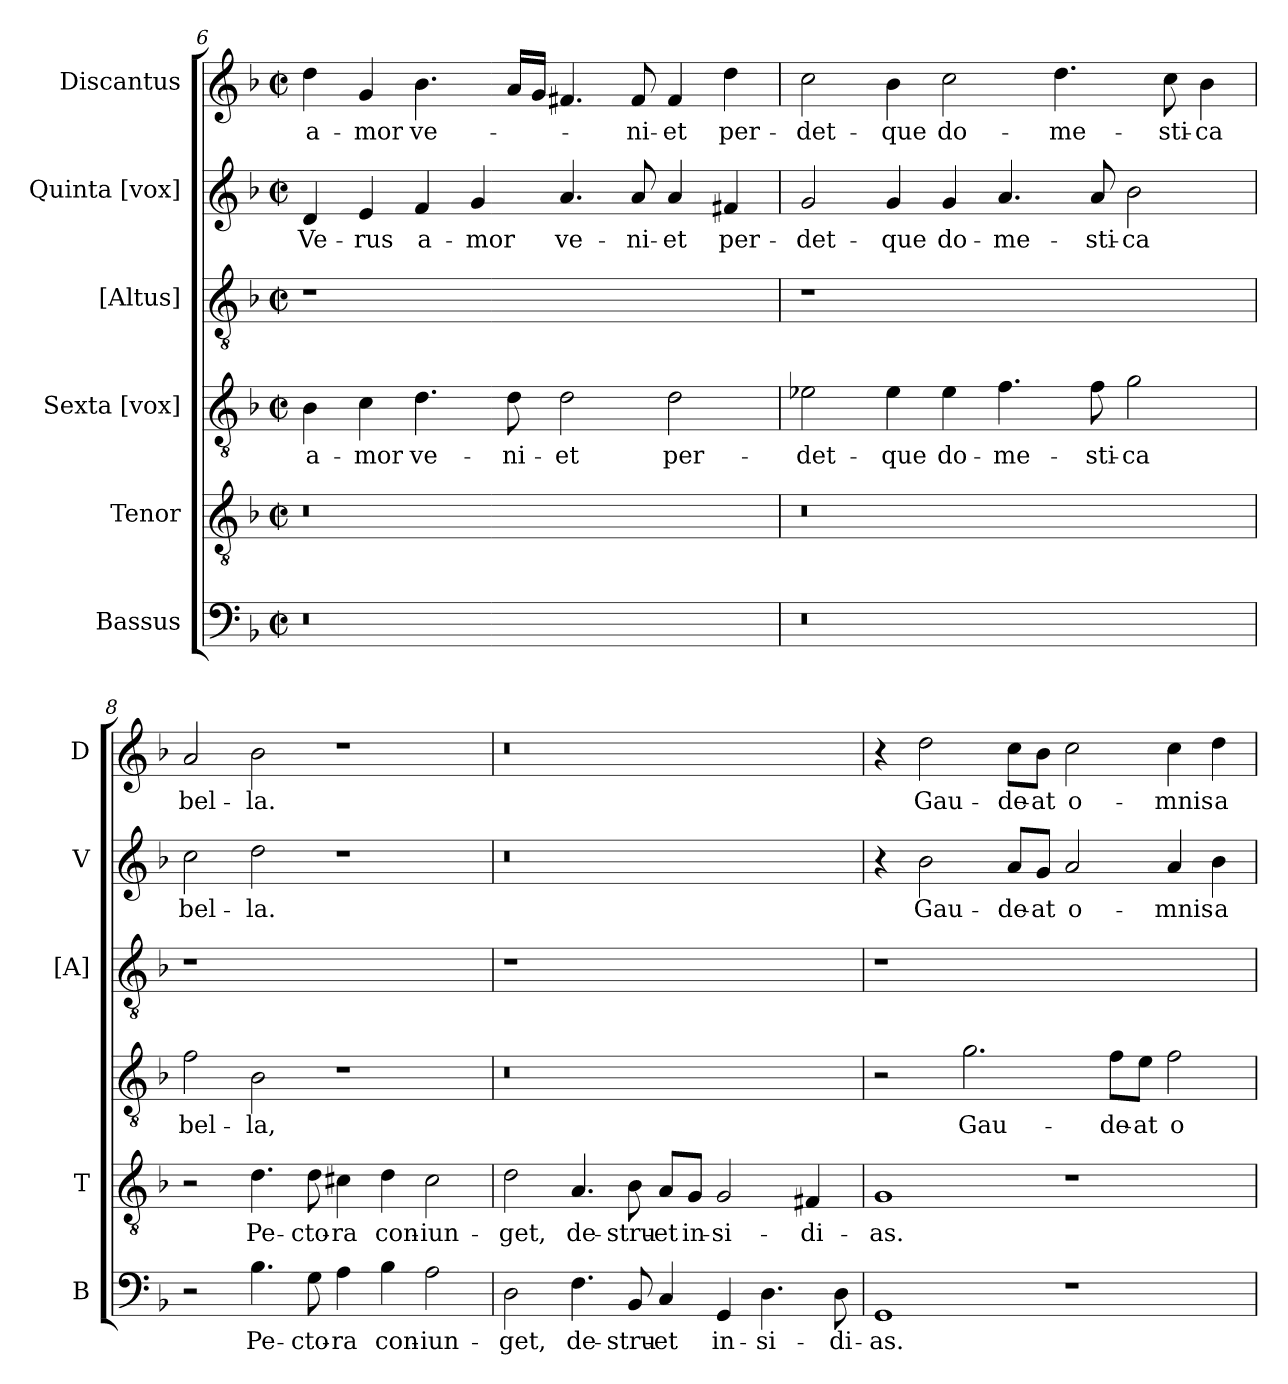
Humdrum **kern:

**kern	**text	**kern	**text	**kern	**text	**kern	**kern	**text	**kern	**text
*part6	*part6	*part5	*part5	*part4	*part4	*part3	*part2	*part2	*part1	*part1
*staff6	*staff6	*staff5	*staff5	*staff4	*staff4	*staff3	*staff2	*staff2	*staff1	*staff1
*I"Bassus	*	*I"Tenor	*	*I"Sexta [vox]	*	*I"[Altus]	*I"Quinta [vox]	*	*I"Discantus	*
*I'B	*	*I'T	*	*	*	*I'[A]	*I'V	*	*I'D	*
*clefF4	*	*clefGv2	*	*clefGv2	*	*clefGv2	*clefG2	*	*clefG2	*
*k[b-]	*	*k[b-]	*	*k[b-]	*	*k[b-]	*k[b-]	*	*k[b-]	*
*d:	*	*d:	*	*d:	*	*d:	*d:	*	*d:	*
*M2/2	*	*M2/2	*	*M2/2	*	*M2/2	*M2/2	*	*M2/2	*
*met(c|)	*	*met(c|)	*	*met(c|)	*	*met(c|)	*met(c|)	*	*met(c|)	*
=6	=6	=6	=6	=6	=6	=6	=6	=6	=6	=6
0r	.	0r	.	4B-\	a-	1r	4d/	Ve-	4dd\	a-
.	.	.	.	4c\	-mor	.	4e/	-rus	4g/	-mor
.	.	.	.	4.d\	ve-	.	4f/	a-	4.b-\	ve-
.	.	.	.	.	.	.	4g/	-mor	.	.
.	.	.	.	8d\	-ni-	.	.	.	16a/LL	.
.	.	.	.	.	.	.	.	.	16g/JJ	.
.	.	.	.	2d\	-et	1ryy	4.a/	ve-	4.f#X/	.
.	.	.	.	.	.	.	8a/	-ni-	8f#/	-ni-
.	.	.	.	2d\	per-	.	4a/	-et	4f#/	-et
.	.	.	.	.	.	.	4f#X/	per-	4dd\	per-
!!LO:PB:g=z
=7	=7	=7	=7	=7	=7	=7	=7	=7	=7	=7
0r	.	0r	.	2e-X\	-det-	1r	2g/	-det-	2cc\	-det-
.	.	.	.	4e-\	-que	.	4g/	-que	4b-\	-que
.	.	.	.	4e-\	do-	.	4g/	do-	2cc\	do-
.	.	.	.	4.f\	-me-	1ryy	4.a/	-me-	.	.
.	.	.	.	.	.	.	.	.	4.dd\	-me-
.	.	.	.	8f\	-sti-	.	8a/	-sti-	.	.
.	.	.	.	2g\	-ca	.	2b-\	-ca	.	.
.	.	.	.	.	.	.	.	.	8cc\	-sti-
.	.	.	.	.	.	.	.	.	4b-\	-ca
=8	=8	=8	=8	=8	=8	=8	=8	=8	=8	=8
2r	.	2r	.	2f\	bel-	1r	2cc\	bel-	2a/	bel-
4.B-\	Pe-	4.d\	Pe-	2B-\	-la,	.	2dd\	-la.	2b-\	-la.
8G\	-cto-	8d\	-cto-	.	.	.	.	.	.	.
4A\	-ra	4c#X\	-ra	1r	.	1ryy	1r	.	1r	.
4B-\	con-	4d\	con-	.	.	.	.	.	.	.
2A\	-iun-	2c#\	-iun-	.	.	.	.	.	.	.
=9	=9	=9	=9	=9	=9	=9	=9	=9	=9	=9
2D\	-get,	2d\	-get,	0r	.	1r	0r	.	0r	.
4.F\	de-	4.A/	de-	.	.	.	.	.	.	.
8BB-/	-stru-	8B-\	-stru-	.	.	.	.	.	.	.
4C/	-et	8A/L	-et	.	.	1ryy	.	.	.	.
.	.	8G/J	in-	.	.	.	.	.	.	.
4GG/	in-	2G/	-si-	.	.	.	.	.	.	.
4.D\	-si-	.	.	.	.	.	.	.	.	.
.	.	4F#X/	-di-	.	.	.	.	.	.	.
8D\	-di-	.	.	.	.	.	.	.	.	.
!!LO:LB:g=z
=10	=10	=10	=10	=10	=10	=10	=10	=10	=10	=10
1GG	-as.	1G	-as.	2r	.	1r	4r	.	4r	.
.	.	.	.	.	.	.	2b-\	Gau-	2dd\	Gau-
.	.	.	.	2.g\	Gau-	.	.	.	.	.
.	.	.	.	.	.	.	8a/L	-de-	8cc\L	-de-
.	.	.	.	.	.	.	8g/J	-at	8b-\J	-at
1r	.	1r	.	.	.	1ryy	2a/	o-	2cc\	o-
.	.	.	.	8f\L	-de-	.	.	.	.	.
.	.	.	.	8e\J	-at	.	.	.	.	.
.	.	.	.	2f\	o-	.	4a/	-mnis	4cc\	-mnis
.	.	.	.	.	.	.	4b-\	a-	4dd\	a-
=	=	=	=	=	=	=	=	=	=	=
*-	*-	*-	*-	*-	*-	*-	*-	*-	*-	*-
